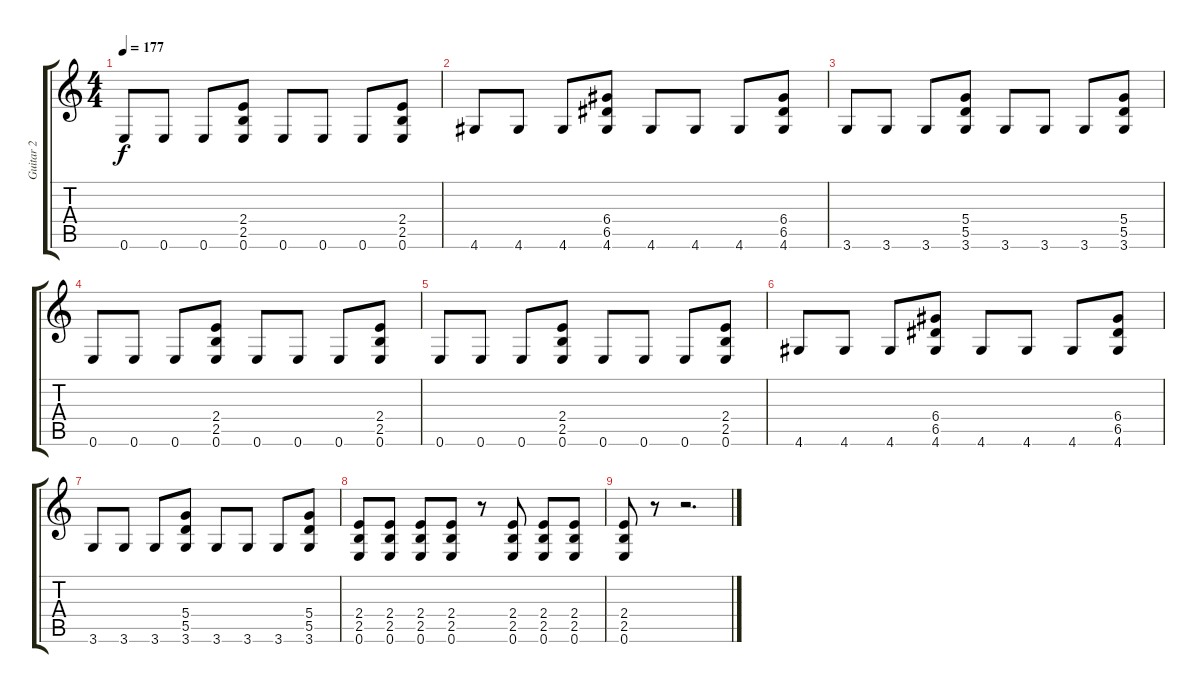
\track ("Guitar 2" "Guitar 2") {instrument distortionguitar}
\staff {score tabs}
\tuning (E4 B3 G3 D3 A2 E2) {hide}
\ts (4 4)
\tempo 177
\clef g2
\ks c
0.6.8{dy f} 0.6.8 0.6.8 (2.4 2.5 0.6).8 0.6.8 0.6.8 0.6.8 (2.4 2.5 0.6).8 |
4.6.8 4.6.8 4.6.8 (6.4 6.5 4.6).8 4.6.8 4.6.8 4.6.8 (6.4 6.5 4.6).8 |
3.6.8 3.6.8 3.6.8 (5.4 5.5 3.6).8 3.6.8 3.6.8 3.6.8 (5.4 5.5 3.6).8 |
0.6.8 0.6.8 0.6.8 (2.4 2.5 0.6).8 0.6.8 0.6.8 0.6.8 (2.4 2.5 0.6).8 |
0.6.8 0.6.8 0.6.8 (2.4 2.5 0.6).8 0.6.8 0.6.8 0.6.8 (2.4 2.5 0.6).8 |
4.6.8 4.6.8 4.6.8 (6.4 6.5 4.6).8 4.6.8 4.6.8 4.6.8 (6.4 6.5 4.6).8 |
3.6.8 3.6.8 3.6.8 (5.4 5.5 3.6).8 3.6.8 3.6.8 3.6.8 (5.4 5.5 3.6).8 |
(2.4 2.5 0.6).8 (2.4 2.5 0.6).8 (2.4 2.5 0.6).8 (2.4 2.5 0.6).8 r.8 (2.4 2.5 0.6).8 (2.4 2.5 0.6).8 (2.4 2.5 0.6).8 |
(2.4 2.5 0.6).8 r.8 r.2{d}
